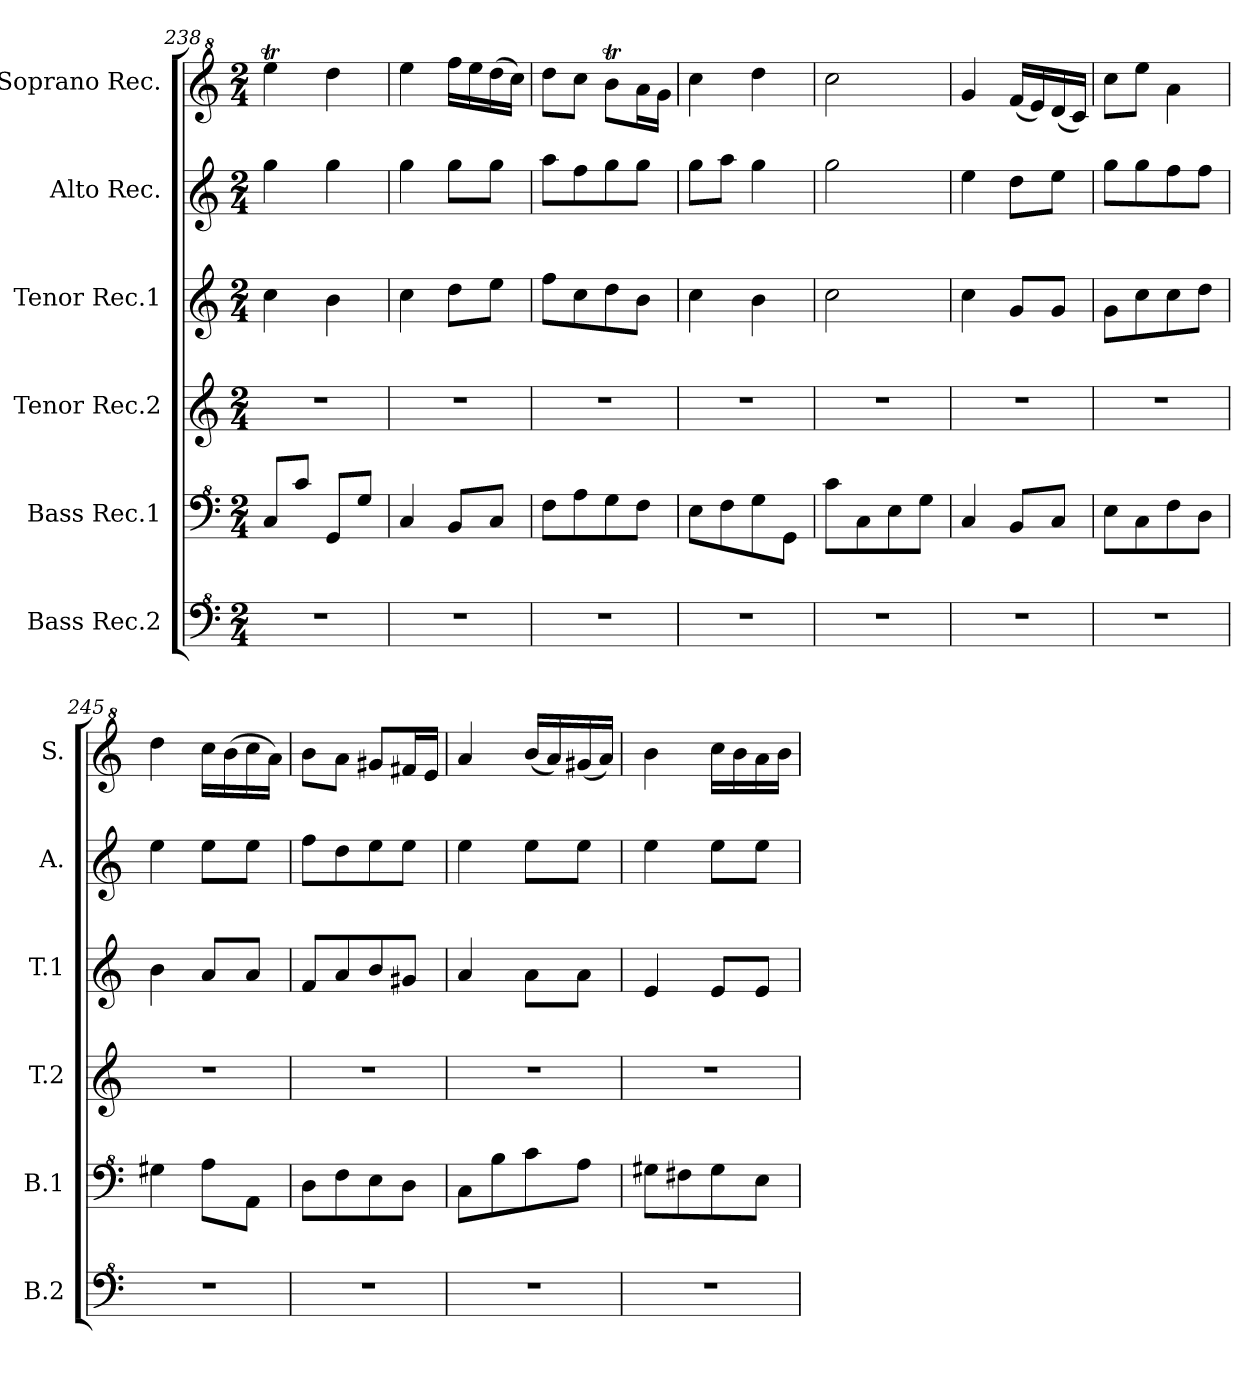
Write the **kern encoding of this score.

**kern	**kern	**kern	**kern	**kern	**kern
*part6	*part5	*part4	*part3	*part2	*part1
*staff6	*staff5	*staff4	*staff3	*staff2	*staff1
*I"Bass Rec.2	*I"Bass Rec.1	*I"Tenor Rec.2	*I"Tenor Rec.1	*I"Alto Rec.	*I"Soprano Rec.
*I'B.2	*I'B.1	*I'T.2	*I'T.1	*I'A.	*I'S.
*clefF^4	*clefF^4	*clefG2	*clefG2	*clefG2	*clefG^2
*k[]	*k[]	*k[]	*k[]	*k[]	*k[]
*M2/4	*M2/4	*M2/4	*M2/4	*M2/4	*M2/4
=238	=238	=238	=238	=238	=238
2r	8c/L	2r	4cc\	4gg\	4eeet\
.	8cc/J	.	.	.	.
.	8G/L	.	4b\	4gg\	4ddd\
.	8g/J	.	.	.	.
!!LO:LB:g=z
=239	=239	=239	=239	=239	=239
2r	4c/	2r	4cc\	4gg\	4eee\
.	8B/L	.	8dd\L	8gg\L	16fff\LL
.	.	.	.	.	16eee\
.	8c/J	.	8ee\J	8gg\J	(16ddd\
.	.	.	.	.	16ccc\JJ)
=240	=240	=240	=240	=240	=240
2r	8f\L	2r	8ff\L	8aa\L	8ddd\L
.	8a\	.	8cc\	8ff\	8ccc\J
.	8g\	.	8dd\	8gg\	8bbt\L
.	8f\J	.	8b\J	8gg\J	16aa\L
.	.	.	.	.	16gg\JJ
=241	=241	=241	=241	=241	=241
2r	8e\L	2r	4cc\	8gg\L	4ccc\
.	8f\	.	.	8aa\J	.
.	8g\	.	4b\	4gg\	4ddd\
.	8G\J	.	.	.	.
=242	=242	=242	=242	=242	=242
2r	8cc\L	2r	2cc\	2gg\	2ccc\
.	8c\	.	.	.	.
.	8e\	.	.	.	.
.	8g\J	.	.	.	.
=243	=243	=243	=243	=243	=243
2r	4c/	2r	4cc\	4ee\	4gg/
.	8B/L	.	8g/L	8dd\L	(16ff/LL
.	.	.	.	.	16ee/)
.	8c/J	.	8g/J	8ee\J	(16dd/
.	.	.	.	.	16cc/JJ)
=244	=244	=244	=244	=244	=244
2r	8e\L	2r	8g\L	8gg\L	8ccc\L
.	8c\	.	8cc\	8gg\	8eee\J
.	8f\	.	8cc\	8ff\	4aa\
.	8d\J	.	8dd\J	8ff\J	.
=245	=245	=245	=245	=245	=245
2r	4g#X\	2r	4b\	4ee\	4ddd\
.	8a\L	.	8a/L	8ee\L	16ccc\LL
.	.	.	.	.	(16bb\
.	8A\J	.	8a/J	8ee\J	16ccc\
.	.	.	.	.	16aa\JJ)
=246	=246	=246	=246	=246	=246
2r	8d\L	2r	8f/L	8ff\L	8bb\L
.	8f\	.	8a/	8dd\	8aa\J
.	8e\	.	8b/	8ee\	8gg#X/L
.	8d\J	.	8g#X/J	8ee\J	16ff#X/L
.	.	.	.	.	16ee/JJ
=247	=247	=247	=247	=247	=247
2r	8c\L	2r	4a/	4ee\	4aa/
.	8b\	.	.	.	.
.	8cc\	.	8a\L	8ee\L	(16bb/LL
.	.	.	.	.	16aa/)
.	8a\J	.	8a\J	8ee\J	(16gg#X/
.	.	.	.	.	16aa/JJ)
=248	=248	=248	=248	=248	=248
2r	8g#X\L	2r	4e/	4ee\	4bb\
.	8f#X\	.	.	.	.
.	8g#\	.	8e/L	8ee\L	16ccc\LL
.	.	.	.	.	16bb\
.	8e\J	.	8e/J	8ee\J	16aa\
.	.	.	.	.	16bb\JJ
=	=	=	=	=	=
*-	*-	*-	*-	*-	*-
